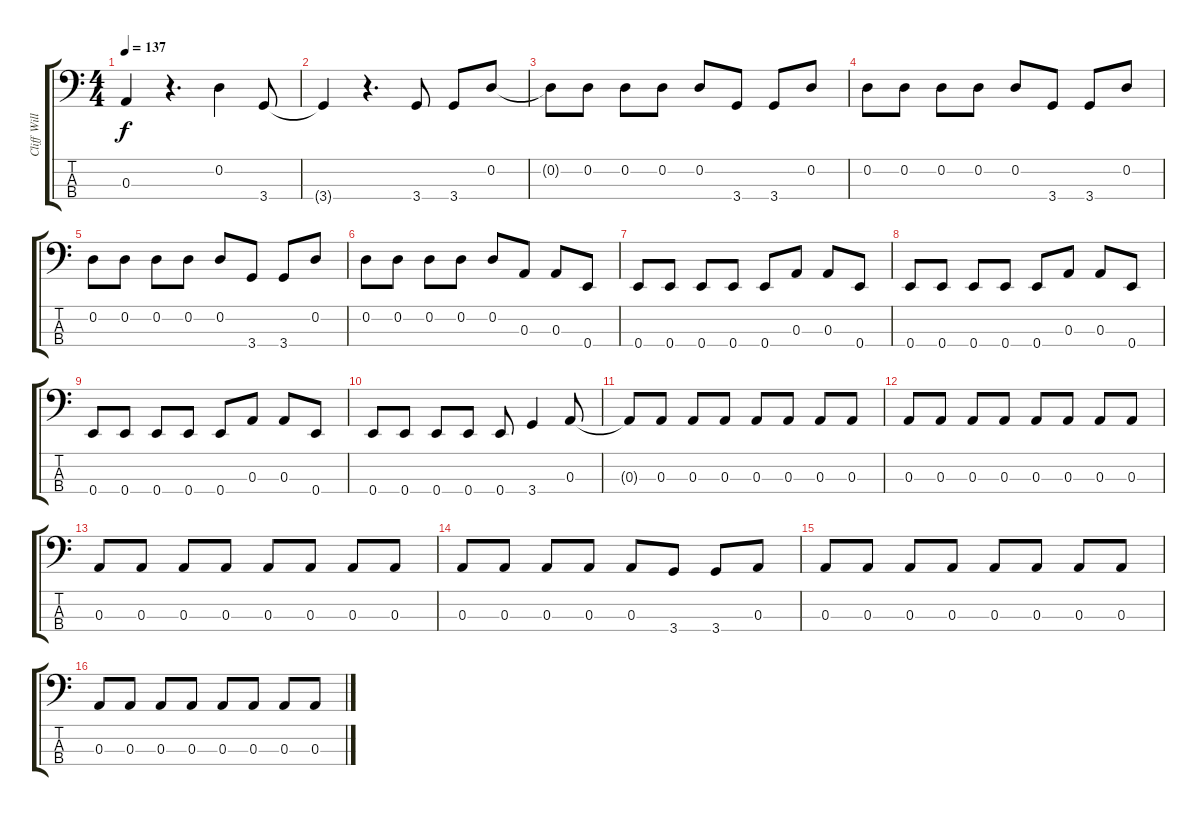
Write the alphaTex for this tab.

\track ("Cliff Williams / Bass" "Cliff Will") {instrument electricbassfinger}
\staff {score tabs}
\tuning (G2 D2 A1 E1) {hide}
\ts (4 4)
\tempo 137
\clef f4
\ks c
0.3{t}.4{dy f} r.4{d} 0.2.4 3.4.8 |
3.4{t}.4 r.4{d} 3.4.8 3.4.8 0.2.8 |
0.2{t}.8 0.2.8 0.2.8 0.2.8 0.2.8 3.4.8 3.4.8 0.2.8 |
0.2.8 0.2.8 0.2.8 0.2.8 0.2.8 3.4.8 3.4.8 0.2.8 |
0.2.8 0.2.8 0.2.8 0.2.8 0.2.8 3.4.8 3.4.8 0.2.8 |
0.2.8 0.2.8 0.2.8 0.2.8 0.2.8 0.3.8 0.3.8 0.4.8 |
0.4.8 0.4.8 0.4.8 0.4.8 0.4.8 0.3.8 0.3.8 0.4.8 |
0.4.8 0.4.8 0.4.8 0.4.8 0.4.8 0.3.8 0.3.8 0.4.8 |
0.4.8 0.4.8 0.4.8 0.4.8 0.4.8 0.3.8 0.3.8 0.4.8 |
0.4.8 0.4.8 0.4.8 0.4.8 0.4.8 3.4.4 0.3.8 |
0.3{t}.8 0.3.8 0.3.8 0.3.8 0.3.8 0.3.8 0.3.8 0.3.8 |
0.3.8 0.3.8 0.3.8 0.3.8 0.3.8 0.3.8 0.3.8 0.3.8 |
0.3.8 0.3.8 0.3.8 0.3.8 0.3.8 0.3.8 0.3.8 0.3.8 |
0.3.8 0.3.8 0.3.8 0.3.8 0.3.8 3.4.8 3.4.8 0.3.8 |
0.3.8 0.3.8 0.3.8 0.3.8 0.3.8 0.3.8 0.3.8 0.3.8 |
0.3.8 0.3.8 0.3.8 0.3.8 0.3.8 0.3.8 0.3.8 0.3.8
